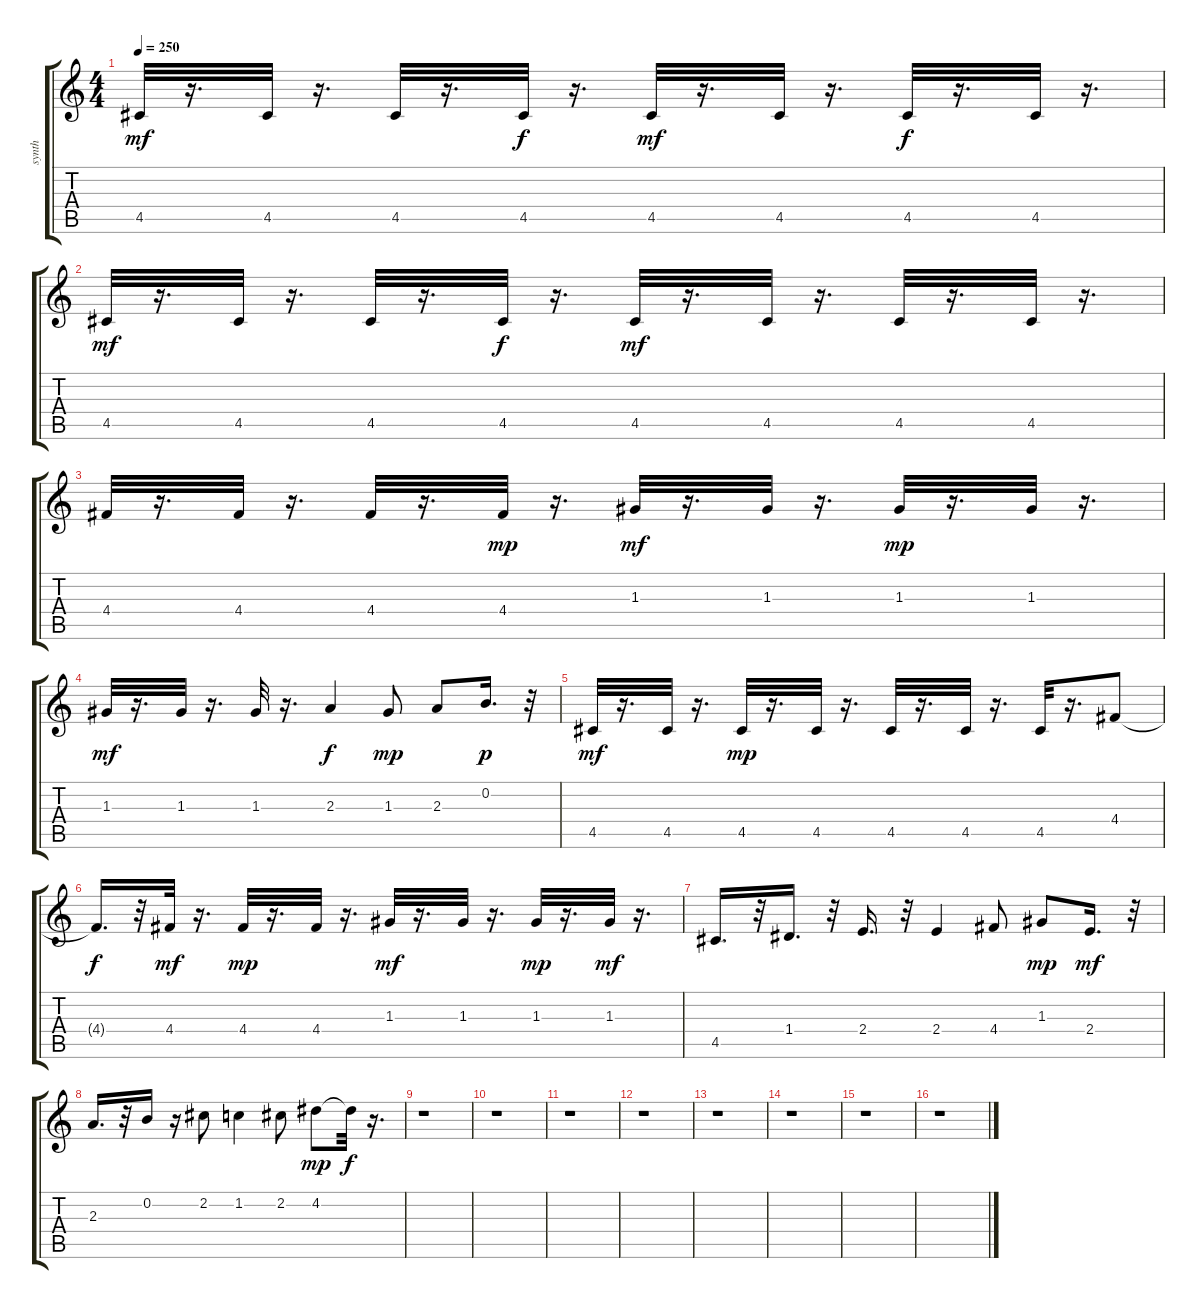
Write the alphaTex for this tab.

\track ("synth" "synth") {instrument synthbass1}
\staff {score tabs}
\tuning (E4 B3 G3 D3 A2 E2) {hide}
\ts (4 4)
\tempo 250
\clef g2
\ks c
4.5.32{dy mf} r.16{d} 4.5.32 r.16{d} 4.5.32 r.16{d} 4.5.32{dy f} r.16{d} 4.5.32{dy mf} r.16{d} 4.5.32 r.16{d} 4.5.32{dy f} r.16{d} 4.5.32 r.16{d} |
4.5.32{dy mf} r.16{d} 4.5.32 r.16{d} 4.5.32 r.16{d} 4.5.32{dy f} r.16{d} 4.5.32{dy mf} r.16{d} 4.5.32 r.16{d} 4.5.32 r.16{d} 4.5.32 r.16{d} |
4.4.32 r.16{d} 4.4.32 r.16{d} 4.4.32 r.16{d} 4.4.32{dy mp} r.16{d} 1.3.32{dy mf} r.16{d} 1.3.32 r.16{d} 1.3.32{dy mp} r.16{d} 1.3.32 r.16{d} |
1.3.32{dy mf} r.16{d} 1.3.32 r.16{d} 1.3.32 r.16{d} 2.3.4{dy f} 1.3.8{dy mp} 2.3.8 0.2.16{d dy p} r.32 |
4.5.32{dy mf} r.16{d} 4.5.32 r.16{d} 4.5.32{dy mp} r.16{d} 4.5.32 r.16{d} 4.5.32 r.16{d} 4.5.32 r.16{d} 4.5.32 r.16{d} 4.4.8 |
4.4{t}.16{d dy f} r.32 4.4.32{dy mf} r.16{d} 4.4.32{dy mp} r.16{d} 4.4.32 r.16{d} 1.3.32{dy mf} r.16{d} 1.3.32 r.16{d} 1.3.32{dy mp} r.16{d} 1.3.32{dy mf} r.16{d} |
4.5.16{d} r.32 1.4.16{d} r.32 2.4.16{d} r.32 2.4.4 4.4.8 1.3.8{dy mp} 2.4.16{d dy mf} r.32 |
2.3.16{d} r.32 0.2.16 r.16 2.2.8 1.2.4 2.2.8 4.2.8{dy mp} 4.2{t}.32{dy f} r.16{d} |
r.1 |
r.1 |
r.1 |
r.1 |
r.1 |
r.1 |
r.1 |
r.1
